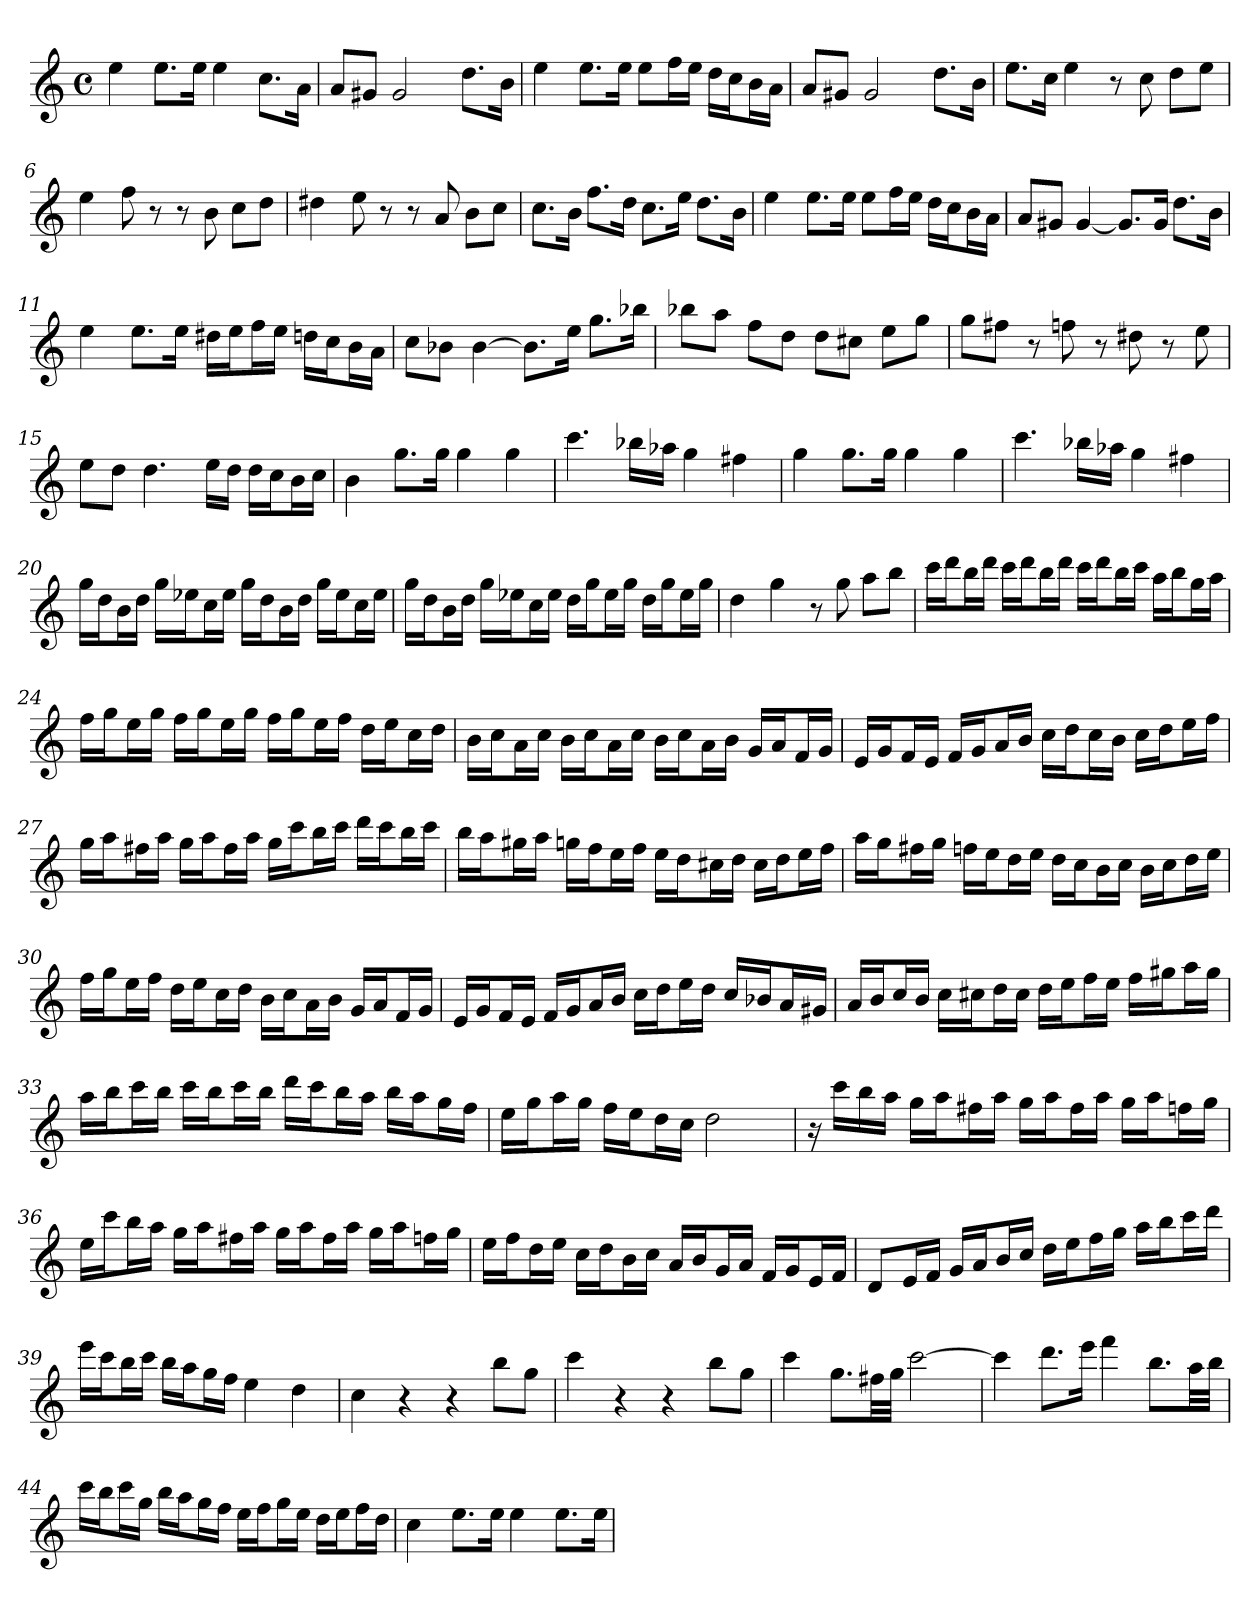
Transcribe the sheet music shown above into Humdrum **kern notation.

**kern
*part1
*staff1
*clefG2
*k[]
*a:
*M4/4
*met(c)
*MM120
=1
4ee
8.ee\L
16ee\Jk
4ee
8.cc\L
16a\Jk
=2
8a/L
8g#X/J
2g#
8.dd\L
16b\Jk
=3
4ee
8.ee\L
16ee\Jk
8ee\L
16ff\L
16ee\JJ
16dd\LL
16cc\J
16b\L
16a\JJ
=4
8a/L
8g#X/J
2g#
8.dd\L
16b\Jk
=5
8.ee\L
16cc\Jk
4ee
8r
8cc
8dd\L
8ee\J
=6
4ee
8ff
8r
8r
8b
8cc\L
8dd\J
=7
4dd#X
8ee
8r
8r
8a
8b\L
8cc\J
=8
8.cc\L
16b\Jk
8.ff\L
16dd\Jk
8.cc\L
16ee\Jk
8.dd\L
16b\Jk
=9
4ee
8.ee\L
16ee\Jk
8ee\L
16ff\L
16ee\JJ
16dd\LL
16cc\J
16b\L
16a\JJ
=10
8a/L
8g#X/J
[4g#
8.g#/L]
16g#/Jk
8.dd\L
16b\Jk
=11
4ee
8.ee\L
16ee\Jk
16dd#X\LL
16ee\J
16ff\L
16ee\JJ
16ddn\LL
16cc\J
16b\L
16a\JJ
=12
8cc\L
8b-X\J
[4b-
8.b-\L]
16ee\Jk
8.gg\L
16bb-X\Jk
=13
8bb-X\L
8aa\J
8ff\L
8dd\J
8dd\L
8cc#X\J
8ee\L
8gg\J
=14
8gg\L
8ff#X\J
8r
8ffn
8r
8dd#X
8r
8ee
=15
8ee\L
8dd\J
4.dd
16ee\LL
16dd\JJ
16dd\LL
16cc\J
16b\L
16cc\JJ
=16
4b
8.gg\L
16gg\Jk
4gg
4gg
=17
4.ccc
16bb-X\LL
16aa-X\JJ
4gg
4ff#X
=18
4gg
8.gg\L
16gg\Jk
4gg
4gg
=19
4.ccc
16bb-X\LL
16aa-X\JJ
4gg
4ff#X
=20
16gg\LL
16dd\J
16b\L
16dd\JJ
16gg\LL
16ee-X\J
16cc\L
16ee-\JJ
16gg\LL
16dd\J
16b\L
16dd\JJ
16gg\LL
16ee-\J
16cc\L
16ee-\JJ
=21
16gg\LL
16dd\J
16b\L
16dd\JJ
16gg\LL
16ee-X\J
16cc\L
16ee-\JJ
16dd\LL
16gg\J
16ee-\L
16gg\JJ
16dd\LL
16gg\J
16ee-\L
16gg\JJ
=22
4dd
4gg:
8r
8gg
8aa\L
8bb\J
=23
16ccc\LL
16ddd\J
16bb\L
16ddd\JJ
16ccc\LL
16ddd\J
16bb\L
16ddd\JJ
16ccc\LL
16ddd\J
16bb\L
16ccc\JJ
16aa\LL
16bb\J
16gg\L
16aa\JJ
=24
16ff\LL
16gg\J
16ee\L
16gg\JJ
16ff\LL
16gg\J
16ee\L
16gg\JJ
16ff\LL
16gg\J
16ee\L
16ff\JJ
16dd\LL
16ee\J
16cc\L
16dd\JJ
=25
16b\LL
16cc\J
16a\L
16cc\JJ
16b\LL
16cc\J
16a\L
16cc\JJ
16b\LL
16cc\J
16a\L
16b\JJ
16g/LL
16a/J
16f/L
16g/JJ
=26
16e/LL
16g/J
16f/L
16e/JJ
16f/LL
16g/J
16a/L
16b/JJ
16cc\LL
16dd\J
16cc\L
16b\JJ
16cc\LL
16dd\J
16ee\L
16ff\JJ
=27
16gg\LL
16aa\J
16ff#X\L
16aa\JJ
16gg\LL
16aa\J
16ff#\L
16aa\JJ
16gg\LL
16ccc\J
16bb\L
16ccc\JJ
16ddd\LL
16ccc\J
16bb\L
16ccc\JJ
=28
16bb\LL
16aa\J
16gg#X\L
16aa\JJ
16ggn\LL
16ff\J
16ee\L
16ff\JJ
16ee\LL
16dd\J
16cc#X\L
16dd\JJ
16cc#\LL
16dd\J
16ee\L
16ff\JJ
=29
16aa\LL
16gg\J
16ff#X\L
16gg\JJ
16ffn\LL
16ee\J
16dd\L
16ee\JJ
16dd\LL
16cc\J
16b\L
16cc\JJ
16b\LL
16cc\J
16dd\L
16ee\JJ
=30
16ff\LL
16gg\J
16ee\L
16ff\JJ
16dd\LL
16ee\J
16cc\L
16dd\JJ
16b\LL
16cc\J
16a\L
16b\JJ
16g/LL
16a/J
16f/L
16g/JJ
=31
16e/LL
16g/J
16f/L
16e/JJ
16f/LL
16g/J
16a/L
16b/JJ
16cc\LL
16dd\J
16ee\L
16dd\JJ
16cc/LL
16b-X/J
16a/L
16g#X/JJ
=32
16a/LL
16b/J
16cc/L
16b/JJ
16cc\LL
16cc#X\J
16dd\L
16cc#\JJ
16dd\LL
16ee\J
16ff\L
16ee\JJ
16ff\LL
16gg#X\J
16aa\L
16gg#\JJ
=33
16aa\LL
16bb\J
16ccc\L
16bb\JJ
16ccc\LL
16bb\J
16ccc\L
16bb\JJ
16ddd\LL
16ccc\J
16bb\L
16aa\JJ
16bb\LL
16aa\J
16gg\L
16ff\JJ
=34
16ee\LL
16gg\J
16aa\L
16gg\JJ
16ff\LL
16ee\J
16dd\L
16cc\JJ
2dd
=35
16r
16ccc\LL
16bb\
16aa\JJ
16gg\LL
16aa\J
16ff#X\L
16aa\JJ
16gg\LL
16aa\J
16ff#\L
16aa\JJ
16gg\LL
16aa\J
16ffn\L
16gg\JJ
=36
16ee\LL
16ccc\J
16bb\L
16aa\JJ
16gg\LL
16aa\J
16ff#X\L
16aa\JJ
16gg\LL
16aa\J
16ff#\L
16aa\JJ
16gg\LL
16aa\J
16ffn\L
16gg\JJ
=37
16ee\LL
16ff\J
16dd\L
16ee\JJ
16cc\LL
16dd\J
16b\L
16cc\JJ
16a/LL
16b/J
16g/L
16a/JJ
16f/LL
16g/J
16e/L
16f/JJ
=38
8d/L
16e/L
16f/JJ
16g/LL
16a/J
16b/L
16cc/JJ
16dd\LL
16ee\J
16ff\L
16gg\JJ
16aa\LL
16bb\J
16ccc\L
16ddd\JJ
=39
16eee\LL
16ccc\J
16bb\L
16ccc\JJ
16bb\LL
16aa\J
16gg\L
16ff\JJ
4ee
4dd
=40
4cc
4r
4r
8bb\L
8gg\J
=41
4ccc
4r
4r
8bb\L
8gg\J
=42
4ccc
8.gg\L
32ff#X\LL
32gg\JJJ
[2ccc
=43
4ccc]
8.ddd\L
16eee\Jk
4fff
8.bb\L
32aa\LL
32bb\JJJ
=44
16ccc\LL
16bb\J
16ccc\L
16gg\JJ
16bb\LL
16aa\J
16gg\L
16ff\JJ
16ee\LL
16ff\J
16gg\L
16ee\JJ
16dd\LL
16ee\J
16ff\L
16dd\JJ
=45
4cc
8.ee\L
16ee\Jk
4ee
8.ee\L
16ee\Jk
=
*-
